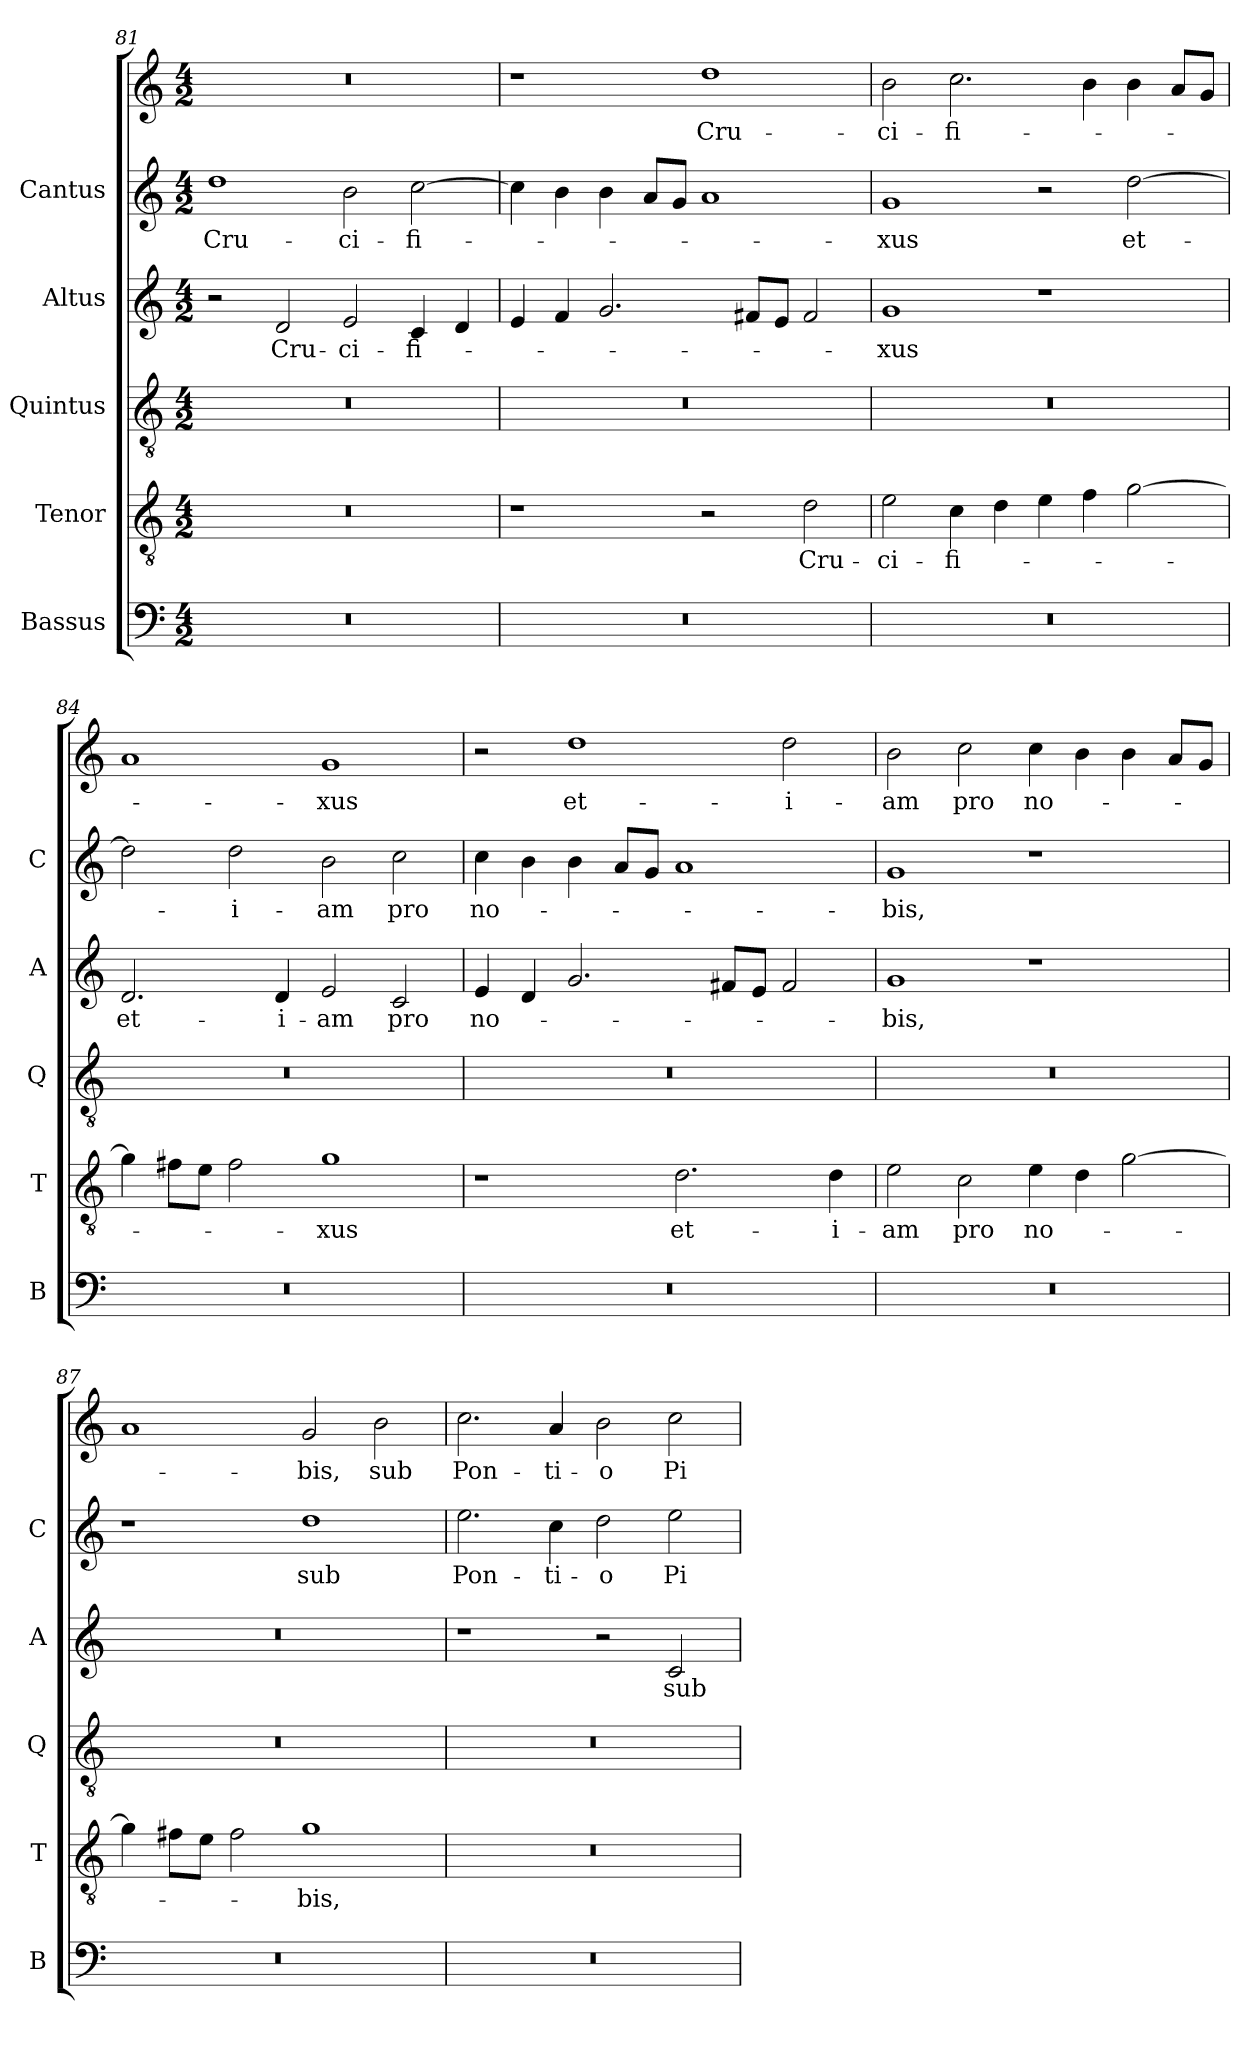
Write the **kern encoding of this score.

**kern	**kern	**text	**kern	**kern	**text	**kern	**text	**kern	**text
*part6	*part5	*part5	*part4	*part3	*part3	*part2	*part2	*part1	*part1
*staff6	*staff5	*staff5	*staff4	*staff3	*staff3	*staff2	*staff2	*staff1	*staff1
*I"Bassus	*I"Tenor	*	*I"Quintus	*I"Altus	*	*I"Cantus	*	*	*
*I'B	*I'T	*	*I'Q	*I'A	*	*I'C	*	*	*
*clefF4	*clefGv2	*	*clefGv2	*clefG2	*	*clefG2	*	*clefG2	*
*	*ITrd7c12	*	*ITrd7c12	*	*	*	*	*	*
*k[]	*k[]	*	*k[]	*k[]	*	*k[]	*	*k[]	*
*C:	*C:	*	*C:	*C:	*	*C:	*	*C:	*
*M4/2	*M4/2	*	*M4/2	*M4/2	*	*M4/2	*	*M4/2	*
=81	=81	=81	=81	=81	=81	=81	=81	=81	=81
0r	0r	.	0r	2r	.	1dd\	Cru-	0r	.
.	.	.	.	2d/	Cru-	.	.	.	.
.	.	.	.	2e/	-ci-	2b\	-ci-	.	.
.	.	.	.	4c/	-fi-	[2cc\	-fi-	.	.
.	.	.	.	4d/	.	.	.	.	.
=82	=82	=82	=82	=82	=82	=82	=82	=82	=82
0r	1r	.	0r	4e/	.	4cc\]	.	1r	.
.	.	.	.	4f/	.	4b\	.	.	.
.	.	.	.	2.g/	.	4b\	.	.	.
.	.	.	.	.	.	8a/L	.	.	.
.	.	.	.	.	.	8g/J	.	.	.
.	2r	.	.	.	.	1a/	.	1dd\	Cru-
.	.	.	.	8f#/L	.	.	.	.	.
.	.	.	.	8e/J	.	.	.	.	.
.	2D\	Cru-	.	2f#/	.	.	.	.	.
=83	=83	=83	=83	=83	=83	=83	=83	=83	=83
0r	2E\	-ci-	0r	1g/	-xus	1g/	-xus	2b\	-ci-
.	4C\	-fi-	.	.	.	.	.	2.cc\	-fi-
.	4D\	.	.	.	.	.	.	.	.
.	4E\	.	.	1r	.	2r	.	.	.
.	4F\	.	.	.	.	.	.	4b\	.
.	[2G\	.	.	.	.	[2dd\	et-	4b\	.
.	.	.	.	.	.	.	.	8a/L	.
.	.	.	.	.	.	.	.	8g/J	.
=84	=84	=84	=84	=84	=84	=84	=84	=84	=84
0r	4G\]	.	0r	2.d/	et-	2dd\]	.	1a/	.
.	8F#\L	.	.	.	.	.	.	.	.
.	8E\J	.	.	.	.	.	.	.	.
.	2F#\	.	.	.	.	2dd\	-i-	.	.
.	.	.	.	4d/	-i-	.	.	.	.
.	1G\	-xus	.	2e/	-am	2b\	-am	1g/	-xus
.	.	.	.	2c/	pro	2cc\	pro	.	.
=85	=85	=85	=85	=85	=85	=85	=85	=85	=85
0r	1r	.	0r	4e/	no-	4cc\	no-	2r	.
.	.	.	.	4d/	.	4b\	.	.	.
.	.	.	.	2.g/	.	4b\	.	1dd\	et-
.	.	.	.	.	.	8a/L	.	.	.
.	.	.	.	.	.	8g/J	.	.	.
.	2.D\	et-	.	.	.	1a/	.	.	.
.	.	.	.	8f#/L	.	.	.	.	.
.	.	.	.	8e/J	.	.	.	.	.
.	.	.	.	2f#/	.	.	.	2dd\	-i-
.	4D\	-i-	.	.	.	.	.	.	.
=86	=86	=86	=86	=86	=86	=86	=86	=86	=86
0r	2E\	-am	0r	1g/	-bis,	1g/	-bis,	2b\	-am
.	2C\	pro	.	.	.	.	.	2cc\	pro
.	4E\	no-	.	1r	.	1r	.	4cc\	no-
.	4D\	.	.	.	.	.	.	4b\	.
.	[2G\	.	.	.	.	.	.	4b\	.
.	.	.	.	.	.	.	.	8a/L	.
.	.	.	.	.	.	.	.	8g/J	.
=87	=87	=87	=87	=87	=87	=87	=87	=87	=87
0r	4G\]	.	0r	0r	.	1r	.	1a/	.
.	8F#\L	.	.	.	.	.	.	.	.
.	8E\J	.	.	.	.	.	.	.	.
.	2F#\	.	.	.	.	.	.	.	.
.	1G\	-bis,	.	.	.	1dd\	sub	2g/	-bis,
.	.	.	.	.	.	.	.	2b\	sub
=88	=88	=88	=88	=88	=88	=88	=88	=88	=88
0r	0r	.	0r	1r	.	2.ee\	Pon-	2.cc\	Pon-
.	.	.	.	.	.	4cc\	-ti-	4a/	-ti-
.	.	.	.	2r	.	2dd\	-o	2b\	-o
.	.	.	.	2c/	sub	2ee\	Pi-	2cc\	Pi-
=	=	=	=	=	=	=	=	=	=
*-	*-	*-	*-	*-	*-	*-	*-	*-	*-
